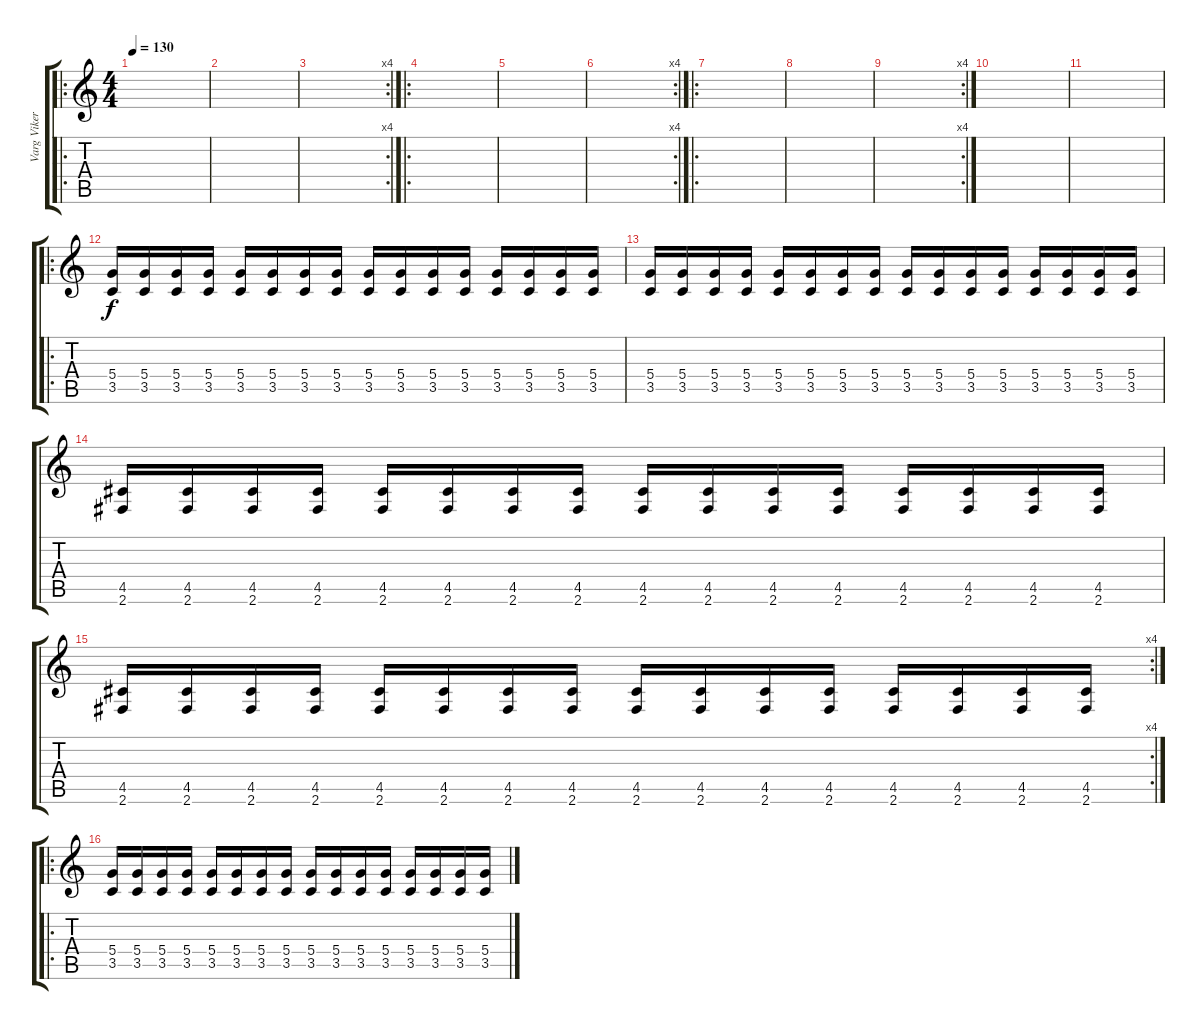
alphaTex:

\track ("Varg Vikernes (Background Guitar)" "Varg Viker") {instrument distortionguitar}
\staff {score tabs}
\tuning (E4 B3 G3 D3 A2 E2) {hide}
\ro
\ts (4 4)
\tempo 130
\clef g2
\ks c
|
|
\rc 4
|
\ro
|
|
\rc 4
|
\ro
|
|
\rc 4
|
|
|
\ro
(5.4 3.5).16 (5.4 3.5).16 (5.4 3.5).16 (5.4 3.5).16 (5.4 3.5).16 (5.4 3.5).16 (5.4 3.5).16 (5.4 3.5).16 (5.4 3.5).16 (5.4 3.5).16 (5.4 3.5).16 (5.4 3.5).16 (5.4 3.5).16 (5.4 3.5).16 (5.4 3.5).16 (5.4 3.5).16 |
(5.4 3.5).16 (5.4 3.5).16 (5.4 3.5).16 (5.4 3.5).16 (5.4 3.5).16 (5.4 3.5).16 (5.4 3.5).16 (5.4 3.5).16 (5.4 3.5).16 (5.4 3.5).16 (5.4 3.5).16 (5.4 3.5).16 (5.4 3.5).16 (5.4 3.5).16 (5.4 3.5).16 (5.4 3.5).16 |
(4.5 2.6).16 (4.5 2.6).16 (4.5 2.6).16 (4.5 2.6).16 (4.5 2.6).16 (4.5 2.6).16 (4.5 2.6).16 (4.5 2.6).16 (4.5 2.6).16 (4.5 2.6).16 (4.5 2.6).16 (4.5 2.6).16 (4.5 2.6).16 (4.5 2.6).16 (4.5 2.6).16 (4.5 2.6).16 |
\rc 4
(4.5 2.6).16 (4.5 2.6).16 (4.5 2.6).16 (4.5 2.6).16 (4.5 2.6).16 (4.5 2.6).16 (4.5 2.6).16 (4.5 2.6).16 (4.5 2.6).16 (4.5 2.6).16 (4.5 2.6).16 (4.5 2.6).16 (4.5 2.6).16 (4.5 2.6).16 (4.5 2.6).16 (4.5 2.6).16 |
\ro
(5.4 3.5).16 (5.4 3.5).16 (5.4 3.5).16 (5.4 3.5).16 (5.4 3.5).16 (5.4 3.5).16 (5.4 3.5).16 (5.4 3.5).16 (5.4 3.5).16 (5.4 3.5).16 (5.4 3.5).16 (5.4 3.5).16 (5.4 3.5).16 (5.4 3.5).16 (5.4 3.5).16 (5.4 3.5).16
